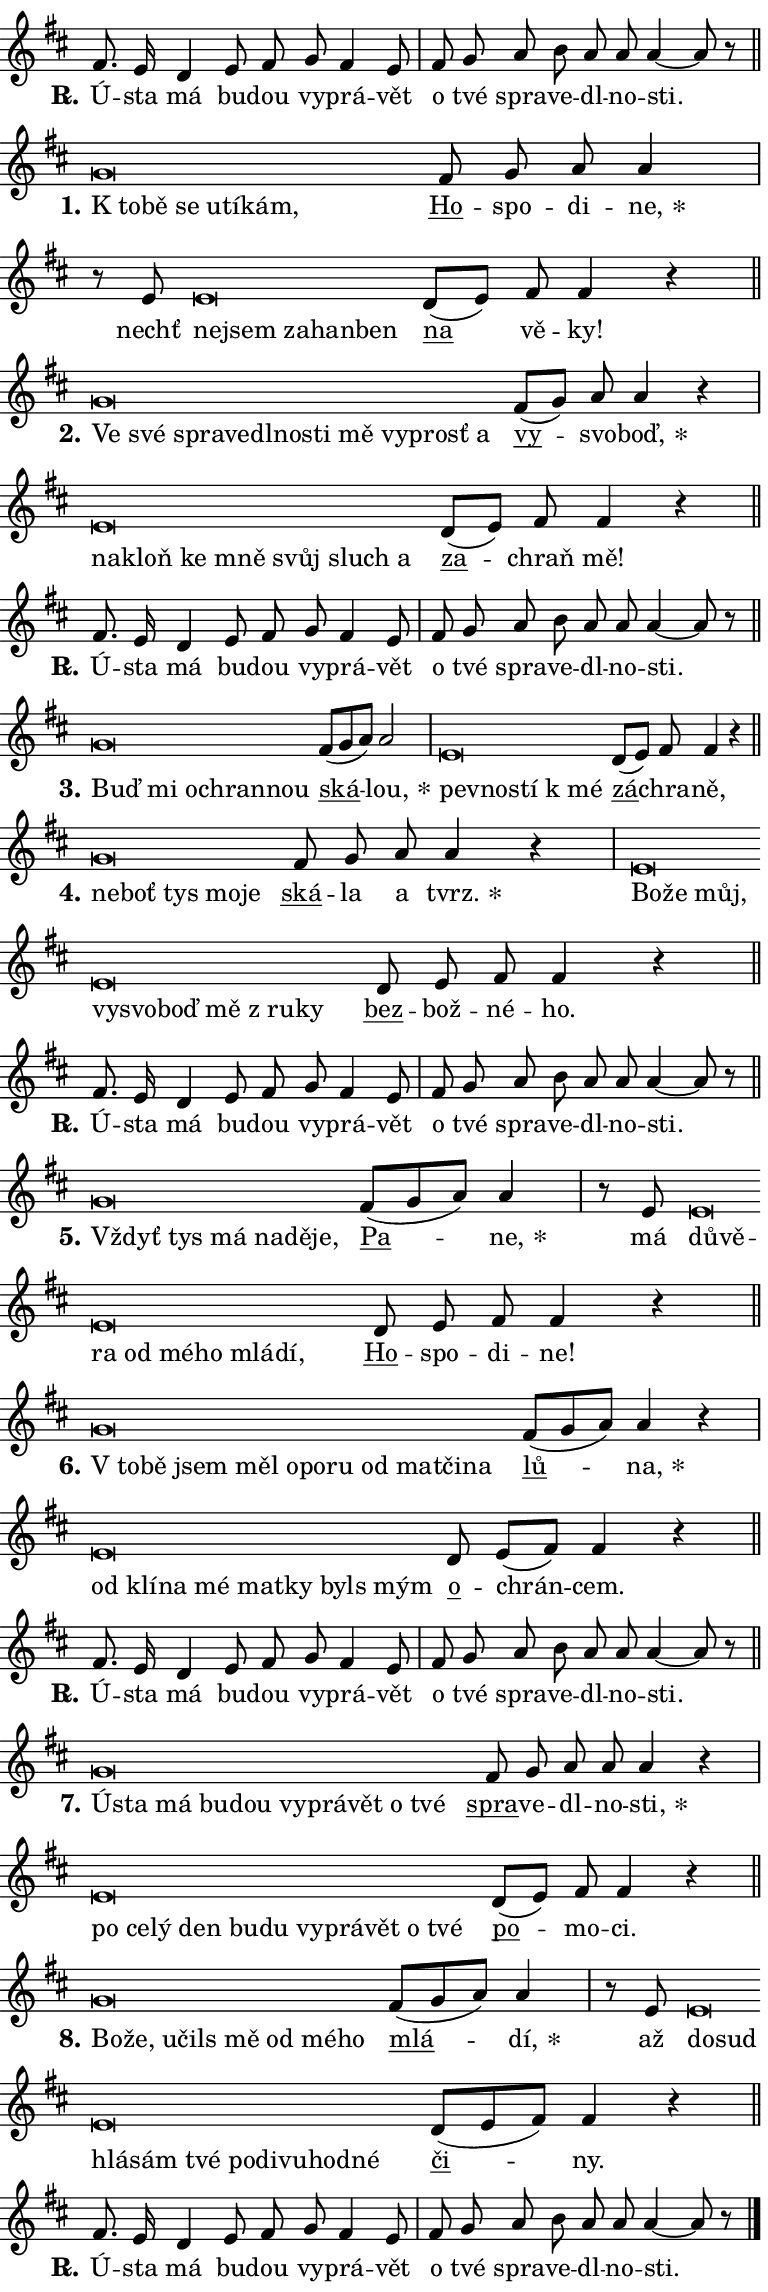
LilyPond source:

\version "2.24.0"
\header { tagline = "" }
\paper {
  indent = 0\cm
  top-margin = 0\cm
  right-margin = 0.13\cm % to fit lyric hyphens
  bottom-margin = 0\cm
  left-margin = 0\cm
  paper-width = 13\cm
  page-breaking = #ly:one-page-breaking
  system-system-spacing.basic-distance = #11
  score-system-spacing.basic-distance = #11
  ragged-last = ##f
}


%% Author: Thomas Morley
%% https://lists.gnu.org/archive/html/lilypond-user/2020-05/msg00002.html
#(define (line-position grob)
"Returns position of @var[grob} in current system:
   @code{'start}, if at first time-step
   @code{'end}, if at last time-step
   @code{'middle} otherwise
"
  (let* ((col (ly:item-get-column grob))
         (ln (ly:grob-object col 'left-neighbor))
         (rn (ly:grob-object col 'right-neighbor))
         (col-to-check-left (if (ly:grob? ln) ln col))
         (col-to-check-right (if (ly:grob? rn) rn col))
         (break-dir-left
           (and
             (ly:grob-property col-to-check-left 'non-musical #f)
             (ly:item-break-dir col-to-check-left)))
         (break-dir-right
           (and
             (ly:grob-property col-to-check-right 'non-musical #f)
             (ly:item-break-dir col-to-check-right))))
        (cond ((eqv? 1 break-dir-left) 'start)
              ((eqv? -1 break-dir-right) 'end)
              (else 'middle))))

#(define (tranparent-at-line-position vctor)
  (lambda (grob)
  "Relying on @code{line-position} select the relevant enry from @var{vctor}.
Used to determine transparency,"
    (case (line-position grob)
      ((end) (not (vector-ref vctor 0)))
      ((middle) (not (vector-ref vctor 1)))
      ((start) (not (vector-ref vctor 2))))))

noteHeadBreakVisibility =
#(define-music-function (break-visibility)(vector?)
"Makes @code{NoteHead}s transparent relying on @var{break-visibility}"
#{
  \override NoteHead.transparent =
    #(tranparent-at-line-position break-visibility)
#})

#(define delete-ledgers-for-transparent-note-heads
  (lambda (grob)
    "Reads whether a @code{NoteHead} is transparent.
If so this @code{NoteHead} is removed from @code{'note-heads} from
@var{grob}, which is supposed to be @code{LedgerLineSpanner}.
As a result ledgers are not printed for this @code{NoteHead}"
    (let* ((nhds-array (ly:grob-object grob 'note-heads))
           (nhds-list
             (if (ly:grob-array? nhds-array)
                 (ly:grob-array->list nhds-array)
                 '()))
           ;; Relies on the transparent-property being done before
           ;; Staff.LedgerLineSpanner.after-line-breaking is executed.
           ;; This is fragile ...
           (to-keep
             (remove
               (lambda (nhd)
                 (ly:grob-property nhd 'transparent #f))
               nhds-list)))
      ;; TODO find a better method to iterate over grob-arrays, similiar
      ;; to filter/remove etc for lists
      ;; For now rebuilt from scratch
      (set! (ly:grob-object grob 'note-heads)  '())
      (for-each
        (lambda (nhd)
          (ly:pointer-group-interface::add-grob grob 'note-heads nhd))
        to-keep))))

squashNotes = {
  \override NoteHead.X-extent = #'(-0.2 . 0.2)
  \override NoteHead.Y-extent = #'(-0.75 . 0)
  \override NoteHead.stencil =
    #(lambda (grob)
       (let ((pos (ly:grob-property grob 'staff-position)))
         (begin
           (if (< pos -7) (display "ERROR: Lower brevis then expected\n") (display ""))
           (if (<= pos -6) ly:text-interface::print ly:note-head::print))))
}
unSquashNotes = {
  \revert NoteHead.X-extent
  \revert NoteHead.Y-extent
  \revert NoteHead.stencil
}

hideNotes = \noteHeadBreakVisibility #begin-of-line-visible
unHideNotes = \noteHeadBreakVisibility #all-visible

% work-around for resetting accidentals
% https://lilypond.org/doc/v2.23/Documentation/notation/displaying-rhythms#unmetered-music
cadenzaMeasure = {
  \cadenzaOff
  \partial 1024 s1024
  \cadenzaOn
}

#(define-markup-command (accent layout props text) (markup?)
  "Underline accented syllable"
  (interpret-markup layout props
    #{\markup \override #'(offset . 4.3) \underline { #text }#}))

responsum = \markup \concat {
  "R" \hspace #-1.05 \path #0.1 #'((moveto 0 0.07) (lineto 0.9 0.8)) \hspace #0.05 "."
}

spaceSize = #0.6828661417322834 % exact space size for TeX Gyre Schola

\layout {
  \context {
    \Staff
    \remove "Time_signature_engraver"
    \override LedgerLineSpanner.after-line-breaking = #delete-ledgers-for-transparent-note-heads
  }
  \context {
    \Lyrics {
      \override LyricSpace.minimum-distance = \spaceSize
      \override LyricText.font-name = #"TeX Gyre Schola"
      \override LyricText.font-size = 1
      \override StanzaNumber.font-name = #"TeX Gyre Schola Bold"
      \override StanzaNumber.font-size = 1
    }
  }
  \context {
    \Score 
    \override NoteHead.text =
      #(lambda (grob) 
        (let ((pos (ly:grob-property grob 'staff-position)))
          #{\markup {
            \combine
              \halign #-0.55 \raise #(if (= pos -6) 0 0.5) \override #'(thickness . 2) \draw-line #'(3.2 . 0)
              \musicglyph "noteheads.sM1"
          }#}))
  }
}

% magnetic-lyrics.ily
%
%   written by
%     Jean Abou Samra <jean@abou-samra.fr>
%     Werner Lemberg <wl@gnu.org>
%
%   adapted by
%     Jiri Hon <jiri.hon@gmail.com>
%
% Version 2022-Apr-15

% https://www.mail-archive.com/lilypond-user@gnu.org/msg149350.html

#(define (Left_hyphen_pointer_engraver context)
   "Collect syllable-hyphen-syllable occurrences in lyrics and store
them in properties.  This engraver only looks to the left.  For
example, if the lyrics input is @code{foo -- bar}, it does the
following.

@itemize @bullet
@item
Set the @code{text} property of the @code{LyricHyphen} grob between
@q{foo} and @q{bar} to @code{foo}.

@item
Set the @code{left-hyphen} property of the @code{LyricText} grob with
text @q{foo} to the @code{LyricHyphen} grob between @q{foo} and
@q{bar}.
@end itemize

Use this auxiliary engraver in combination with the
@code{lyric-@/text::@/apply-@/magnetic-@/offset!} hook."
   (let ((hyphen #f)
         (text #f))
     (make-engraver
      (acknowledgers
       ((lyric-syllable-interface engraver grob source-engraver)
        (set! text grob)))
      (end-acknowledgers
       ((lyric-hyphen-interface engraver grob source-engraver)
        ;(when (not (grob::has-interface grob 'lyric-space-interface))
          (set! hyphen grob)));)
      ((stop-translation-timestep engraver)
       (when (and text hyphen)
         (ly:grob-set-object! text 'left-hyphen hyphen))
       (set! text #f)
       (set! hyphen #f)))))

#(define (lyric-text::apply-magnetic-offset! grob)
   "If the space between two syllables is less than the value in
property @code{LyricText@/.details@/.squash-threshold}, move the right
syllable to the left so that it gets concatenated with the left
syllable.

Use this function as a hook for
@code{LyricText@/.after-@/line-@/breaking} if the
@code{Left_@/hyphen_@/pointer_@/engraver} is active."
   (let ((hyphen (ly:grob-object grob 'left-hyphen #f)))
     (when hyphen
       (let ((left-text (ly:spanner-bound hyphen LEFT)))
         (when (grob::has-interface left-text 'lyric-syllable-interface)
           (let* ((common (ly:grob-common-refpoint grob left-text X))
                  (this-x-ext (ly:grob-extent grob common X))
                  (left-x-ext
                   (begin
                     ;; Trigger magnetism for left-text.
                     (ly:grob-property left-text 'after-line-breaking)
                     (ly:grob-extent left-text common X)))
                  ;; `delta` is the gap width between two syllables.
                  (delta (- (interval-start this-x-ext)
                            (interval-end left-x-ext)))
                  (details (ly:grob-property grob 'details))
                  (threshold (assoc-get 'squash-threshold details 0.2)))
             (when (< delta threshold)
               (let* (;; We have to manipulate the input text so that
                      ;; ligatures crossing syllable boundaries are not
                      ;; disabled.  For languages based on the Latin
                      ;; script this is essentially a beautification.
                      ;; However, for non-Western scripts it can be a
                      ;; necessity.
                      (lt (ly:grob-property left-text 'text))
                      (rt (ly:grob-property grob 'text))
                      (is-space (grob::has-interface hyphen 'lyric-space-interface))
                      (space (if is-space " " ""))
                      (extra-delta (if is-space spaceSize 0))
                      ;; Append new syllable.
                      (ltrt-space (if (and (string? lt) (string? rt))
                                (string-append lt space rt)
                                (make-concat-markup (list lt space rt))))
                      ;; Right-align `ltrt` to the right side.
                      (ltrt-space-markup (grob-interpret-markup
                               grob
                               (make-translate-markup
                                (cons (interval-length this-x-ext) 0)
                                (make-right-align-markup ltrt-space)))))
                 (begin
                   ;; Don't print `left-text`.
                   (ly:grob-set-property! left-text 'stencil #f)
                   ;; Set text and stencil (which holds all collected
                   ;; syllables so far) and shift it to the left.
                   (ly:grob-set-property! grob 'text ltrt-space)
                   (ly:grob-set-property! grob 'stencil ltrt-space-markup)
                   (ly:grob-translate-axis! grob (- (- delta extra-delta)) X))))))))))


#(define (lyric-hyphen::displace-bounds-first grob)
   ;; Make very sure this callback isn't triggered too early.
   (let ((left (ly:spanner-bound grob LEFT))
         (right (ly:spanner-bound grob RIGHT)))
     (ly:grob-property left 'after-line-breaking)
     (ly:grob-property right 'after-line-breaking)
     (ly:lyric-hyphen::print grob)))

squashThreshold = #0.4

\layout {
  \context {
    \Lyrics
    \consists #Left_hyphen_pointer_engraver
    \override LyricText.after-line-breaking =
      #lyric-text::apply-magnetic-offset!
    \override LyricHyphen.stencil = #lyric-hyphen::displace-bounds-first
    \override LyricText.details.squash-threshold = \squashThreshold
    \override LyricHyphen.minimum-distance = 0
    \override LyricHyphen.minimum-length = \squashThreshold
  }
}

squashText = \override LyricText.details.squash-threshold = 9999
unSquashText = \override LyricText.details.squash-threshold = \squashThreshold

leftText = \override LyricText.self-alignment-X = #LEFT
unLeftText = \revert LyricText.self-alignment-X

starOffset = #(lambda (grob) 
                (let ((x_offset (ly:self-alignment-interface::aligned-on-x-parent grob)))
                  (if (= x_offset 0) 0 (+ x_offset 1.2))))

star = #(define-music-function (syllable)(string?)
"Append star separator at the end of a syllable"
#{
  \once \override LyricText.X-offset = #starOffset
  \lyricmode { \markup {
    #syllable
    \override #'((font-name . "TeX Gyre Schola Bold")) \hspace #0.2 \lower #0.65 \larger "*"
  } }
#})

starAccent = #(define-music-function (syllable)(string?)
"Append star separator at the end of a syllable and make accent"
#{
  \once \override LyricText.X-offset = #starOffset
  \lyricmode { \markup {
    \accent #syllable
    \override #'((font-name . "TeX Gyre Schola Bold")) \hspace #0.2 \lower #0.65 \larger "*"
  } }
#})

breath = #(define-music-function (syllable)(string?)
"Append breathing indicator at the end of a syllable"
#{
  \lyricmode { \markup { #syllable "+" } }
#})

optionalBreath = #(define-music-function (syllable)(string?)
"Append optional breathing indicator at the end of a syllable"
#{
  \lyricmode { \markup { #syllable "(+)" } }
#})


\score {
    <<
        \new Voice = "melody" { \cadenzaOn \key d \major \relative { fis'8. e16 d4 \bar "" e8 fis \bar "" g fis4 e8 \cadenzaMeasure \bar "|" fis g \bar "" a b \bar "" a a a4~ a8 r \cadenzaMeasure \bar "||" \break } }
        \new Lyrics \lyricsto "melody" { \lyricmode { \set stanza = \responsum
Ú -- sta má bu -- dou vy -- prá -- vět o tvé spra -- ve -- dl -- no -- sti. } }
    >>
    \layout {}
}

\score {
    <<
        \new Voice = "melody" { \cadenzaOn \key d \major \relative { \squashNotes g'\breve*1/16 \hideNotes \breve*1/16 \bar "" \breve*1/16 \bar "" \breve*1/16 \bar "" \breve*1/16 \breve*1/16 \bar "" \unHideNotes \unSquashNotes \bar "" fis8 g a a4 \cadenzaMeasure \bar "|" r8 e8 \squashNotes e\breve*1/16 \hideNotes \breve*1/16 \bar "" \breve*1/16 \bar "" \breve*1/16 \breve*1/16 \bar "" \unHideNotes \unSquashNotes \bar "" d8[( e)] fis fis4 r \cadenzaMeasure \bar "||" \break } }
        \new Lyrics \lyricsto "melody" { \lyricmode { \set stanza = "1."
\leftText "K to" -- \squashText bě se u -- tí -- kám, \unLeftText \unSquashText \markup \accent Ho -- spo -- di -- \star ne, nechť \leftText nej -- \squashText sem za -- han -- ben \unLeftText \unSquashText \markup \accent na vě -- ky! } }
    >>
    \layout {}
}

\score {
    <<
        \new Voice = "melody" { \cadenzaOn \key d \major \relative { \squashNotes g'\breve*1/16 \hideNotes \breve*1/16 \bar "" \breve*1/16 \bar "" \breve*1/16 \bar "" \breve*1/16 \bar "" \breve*1/16 \bar "" \breve*1/16 \bar "" \breve*1/16 \bar "" \breve*1/16 \bar "" \breve*1/16 \breve*1/16 \bar "" \unHideNotes \unSquashNotes \bar "" fis8[( g)] a a4 r4 \cadenzaMeasure \bar "|" \squashNotes e\breve*1/16 \hideNotes \breve*1/16 \bar "" \breve*1/16 \bar "" \breve*1/16 \bar "" \breve*1/16 \bar "" \breve*1/16 \breve*1/16 \bar "" \unHideNotes \unSquashNotes \bar "" d8[( e)] fis fis4 r \cadenzaMeasure \bar "||" \break } }
        \new Lyrics \lyricsto "melody" { \lyricmode { \set stanza = "2."
\leftText Ve \squashText své spra -- ve -- dl -- no -- sti mě vy -- prosť a \unLeftText \unSquashText \markup \accent vy -- svo -- \star boď, \leftText na -- \squashText kloň ke mně svůj sluch a \unLeftText \unSquashText \markup \accent za -- chraň mě! } }
    >>
    \layout {}
}

\score {
    <<
        \new Voice = "melody" { \cadenzaOn \key d \major \relative { fis'8. e16 d4 \bar "" e8 fis \bar "" g fis4 e8 \cadenzaMeasure \bar "|" fis g \bar "" a b \bar "" a a a4~ a8 r \cadenzaMeasure \bar "||" \break } }
        \new Lyrics \lyricsto "melody" { \lyricmode { \set stanza = \responsum
Ú -- sta má bu -- dou vy -- prá -- vět o tvé spra -- ve -- dl -- no -- sti. } }
    >>
    \layout {}
}

\score {
    <<
        \new Voice = "melody" { \cadenzaOn \key d \major \relative { \squashNotes g'\breve*1/16 \hideNotes \breve*1/16 \bar "" \breve*1/16 \bar "" \breve*1/16 \breve*1/16 \bar "" \unHideNotes \unSquashNotes \bar "" fis8[( g a)] a2 \cadenzaMeasure \bar "|" \squashNotes e\breve*1/16 \hideNotes \breve*1/16 \bar "" \breve*1/16 \breve*1/16 \bar "" \unHideNotes \unSquashNotes \bar "" d8[( e)] fis fis4 r \cadenzaMeasure \bar "||" \break } }
        \new Lyrics \lyricsto "melody" { \lyricmode { \set stanza = "3."
\leftText Buď \squashText mi o -- chran -- nou \unLeftText \unSquashText \markup \accent ská -- \star lou, \leftText pev -- \squashText no -- stí "k mé" \unLeftText \unSquashText \markup \accent zá -- chra -- ně, } }
    >>
    \layout {}
}

\score {
    <<
        \new Voice = "melody" { \cadenzaOn \key d \major \relative { \squashNotes g'\breve*1/16 \hideNotes \breve*1/16 \bar "" \breve*1/16 \bar "" \breve*1/16 \breve*1/16 \bar "" \unHideNotes \unSquashNotes \bar "" fis8 g a a4 r \cadenzaMeasure \bar "|" \squashNotes e\breve*1/16 \hideNotes \breve*1/16 \bar "" \breve*1/16 \bar "" \breve*1/16 \bar "" \breve*1/16 \bar "" \breve*1/16 \bar "" \breve*1/16 \bar "" \breve*1/16 \breve*1/16 \bar "" \unHideNotes \unSquashNotes \bar "" d8 e fis fis4 r \cadenzaMeasure \bar "||" \break } }
        \new Lyrics \lyricsto "melody" { \lyricmode { \set stanza = "4."
\leftText ne -- \squashText boť tys mo -- je \unLeftText \unSquashText \markup \accent ská -- la a \star tvrz. \leftText Bo -- \squashText že můj, vy -- svo -- boď mě "z ru" -- ky \unLeftText \unSquashText \markup \accent bez -- bož -- né -- ho. } }
    >>
    \layout {}
}

\score {
    <<
        \new Voice = "melody" { \cadenzaOn \key d \major \relative { fis'8. e16 d4 \bar "" e8 fis \bar "" g fis4 e8 \cadenzaMeasure \bar "|" fis g \bar "" a b \bar "" a a a4~ a8 r \cadenzaMeasure \bar "||" \break } }
        \new Lyrics \lyricsto "melody" { \lyricmode { \set stanza = \responsum
Ú -- sta má bu -- dou vy -- prá -- vět o tvé spra -- ve -- dl -- no -- sti. } }
    >>
    \layout {}
}

\score {
    <<
        \new Voice = "melody" { \cadenzaOn \key d \major \relative { \squashNotes g'\breve*1/16 \hideNotes \breve*1/16 \bar "" \breve*1/16 \bar "" \breve*1/16 \bar "" \breve*1/16 \breve*1/16 \bar "" \unHideNotes \unSquashNotes \bar "" fis8[( g a)] a4 \cadenzaMeasure \bar "|" r8 e \squashNotes e\breve*1/16 \hideNotes \breve*1/16 \bar "" \breve*1/16 \bar "" \breve*1/16 \bar "" \breve*1/16 \bar "" \breve*1/16 \bar "" \breve*1/16 \breve*1/16 \bar "" \unHideNotes \unSquashNotes \bar "" d8 e fis fis4 r \cadenzaMeasure \bar "||" \break } }
        \new Lyrics \lyricsto "melody" { \lyricmode { \set stanza = "5."
\leftText Vždyť \squashText tys má na -- dě -- je, \unLeftText \unSquashText \markup \accent Pa -- \star ne, má \leftText dů -- \squashText vě -- ra od mé -- ho mlá -- dí, \unLeftText \unSquashText \markup \accent Ho -- spo -- di -- ne! } }
    >>
    \layout {}
}

\score {
    <<
        \new Voice = "melody" { \cadenzaOn \key d \major \relative { \squashNotes g'\breve*1/16 \hideNotes \breve*1/16 \bar "" \breve*1/16 \bar "" \breve*1/16 \bar "" \breve*1/16 \bar "" \breve*1/16 \bar "" \breve*1/16 \bar "" \breve*1/16 \bar "" \breve*1/16 \bar "" \breve*1/16 \breve*1/16 \bar "" \unHideNotes \unSquashNotes \bar "" fis8[( g a)] a4 r \cadenzaMeasure \bar "|" \squashNotes e\breve*1/16 \hideNotes \breve*1/16 \bar "" \breve*1/16 \bar "" \breve*1/16 \bar "" \breve*1/16 \bar "" \breve*1/16 \bar "" \breve*1/16 \breve*1/16 \bar "" \unHideNotes \unSquashNotes \bar "" d8 e[( fis)] fis4 r \cadenzaMeasure \bar "||" \break } }
        \new Lyrics \lyricsto "melody" { \lyricmode { \set stanza = "6."
\leftText "V to" -- \squashText bě jsem měl o -- po -- ru od mat -- či -- na \unLeftText \unSquashText \markup \accent lů -- \star na, \leftText od \squashText klí -- na mé mat -- ky byls mým \unLeftText \unSquashText \markup \accent o -- chrán -- cem. } }
    >>
    \layout {}
}

\score {
    <<
        \new Voice = "melody" { \cadenzaOn \key d \major \relative { fis'8. e16 d4 \bar "" e8 fis \bar "" g fis4 e8 \cadenzaMeasure \bar "|" fis g \bar "" a b \bar "" a a a4~ a8 r \cadenzaMeasure \bar "||" \break } }
        \new Lyrics \lyricsto "melody" { \lyricmode { \set stanza = \responsum
Ú -- sta má bu -- dou vy -- prá -- vět o tvé spra -- ve -- dl -- no -- sti. } }
    >>
    \layout {}
}

\score {
    <<
        \new Voice = "melody" { \cadenzaOn \key d \major \relative { \squashNotes g'\breve*1/16 \hideNotes \breve*1/16 \bar "" \breve*1/16 \bar "" \breve*1/16 \bar "" \breve*1/16 \bar "" \breve*1/16 \bar "" \breve*1/16 \bar "" \breve*1/16 \bar "" \breve*1/16 \breve*1/16 \bar "" \unHideNotes \unSquashNotes \bar "" fis8 g a a a4 r4 \cadenzaMeasure \bar "|" \squashNotes e\breve*1/16 \hideNotes \breve*1/16 \bar "" \breve*1/16 \bar "" \breve*1/16 \bar "" \breve*1/16 \bar "" \breve*1/16 \bar "" \breve*1/16 \bar "" \breve*1/16 \bar "" \breve*1/16 \bar "" \breve*1/16 \breve*1/16 \bar "" \unHideNotes \unSquashNotes \bar "" d8[( e)] fis fis4 r \cadenzaMeasure \bar "||" \break } }
        \new Lyrics \lyricsto "melody" { \lyricmode { \set stanza = "7."
\leftText Ú -- \squashText sta má bu -- dou vy -- prá -- vět o tvé \unLeftText \unSquashText \markup \accent spra -- ve -- dl -- no -- \star sti, \leftText po \squashText ce -- lý den bu -- du vy -- prá -- vět o tvé \unLeftText \unSquashText \markup \accent po -- mo -- ci. } }
    >>
    \layout {}
}

\score {
    <<
        \new Voice = "melody" { \cadenzaOn \key d \major \relative { \squashNotes g'\breve*1/16 \hideNotes \breve*1/16 \bar "" \breve*1/16 \bar "" \breve*1/16 \bar "" \breve*1/16 \bar "" \breve*1/16 \bar "" \breve*1/16 \breve*1/16 \bar "" \unHideNotes \unSquashNotes \bar "" fis8[( g a)] a4 \cadenzaMeasure \bar "|" r8 e \squashNotes e\breve*1/16 \hideNotes \breve*1/16 \bar "" \breve*1/16 \bar "" \breve*1/16 \bar "" \breve*1/16 \bar "" \breve*1/16 \bar "" \breve*1/16 \bar "" \breve*1/16 \bar "" \breve*1/16 \breve*1/16 \bar "" \unHideNotes \unSquashNotes \bar "" d8[( e fis)] fis4 r \cadenzaMeasure \bar "||" \break } }
        \new Lyrics \lyricsto "melody" { \lyricmode { \set stanza = "8."
\leftText Bo -- \squashText že, u -- čils mě od mé -- ho \unLeftText \unSquashText \markup \accent mlá -- \star dí, až \leftText do -- \squashText sud hlá -- sám tvé po -- di -- vu -- hod -- né \unLeftText \unSquashText \markup \accent či -- ny. } }
    >>
    \layout {}
}

\score {
    <<
        \new Voice = "melody" { \cadenzaOn \key d \major \relative { fis'8. e16 d4 \bar "" e8 fis \bar "" g fis4 e8 \cadenzaMeasure \bar "|" fis g \bar "" a b \bar "" a a a4~ a8 r \cadenzaMeasure \bar "||" \break } \bar "|." }
        \new Lyrics \lyricsto "melody" { \lyricmode { \set stanza = \responsum
Ú -- sta má bu -- dou vy -- prá -- vět o tvé spra -- ve -- dl -- no -- sti. } }
    >>
    \layout {}
}
